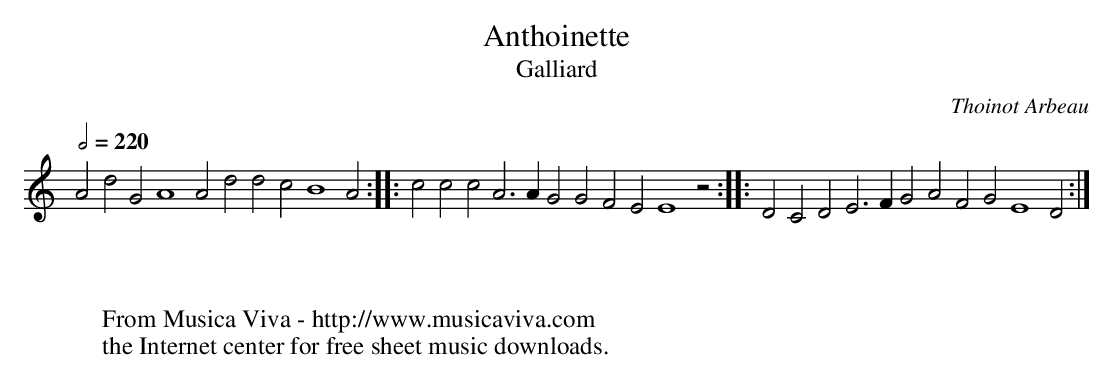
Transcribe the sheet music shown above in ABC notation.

X:1
T:Anthoinette
T:Galliard
C:Thoinot Arbeau
M:none %(3/2)
L:1/2
Q:1/2=220
K:Ddor
AdG A2A ddc B2A::ccc A>AG GFE E2z::DCD E>FG AFG E2D:|
W:
W:
W:  From Musica Viva - http://www.musicaviva.com
W:  the Internet center for free sheet music downloads.
